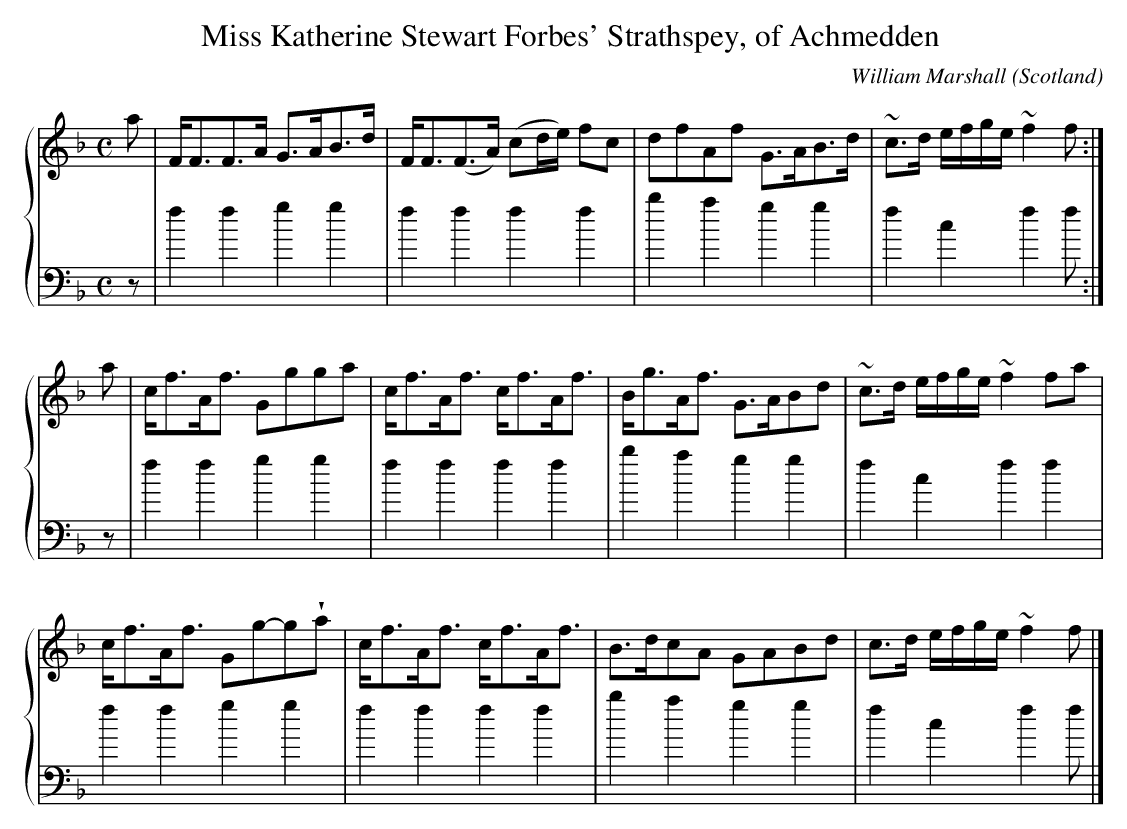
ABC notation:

X:1
T:Miss Katherine Stewart Forbes' Strathspey, of Achmedden
C:William Marshall
L:1/8
M:C
O:Scotland
K:F
%%staves {1 2 }
V:1
a | \
F<FF>A G>AB>d | F<F(F>A) (cd/e/) fc | \
dfAf G>AB>d | ~c>d e/f/g/e/ ~f2 f :|
a| \
c<fA<f Ggga | c<fA<f c<fA<f  |\
B<gA<f G>ABd | ~c>d e/f/g/e/ ~f2 fa |
c<fA<f Gg-g!wedge!a | c<fA<f c<fA<f | \
B>dcA GABd | c>d e/f/g/e/ ~f2 f |]
V:2 clef=bass
L:1/4
z/ | ffgg | ffff | bagg | fcff/ :| \
z/ | ffgg | ffff | bagg | fcff | ffgg | ffff | bagg | fcff/ |]
